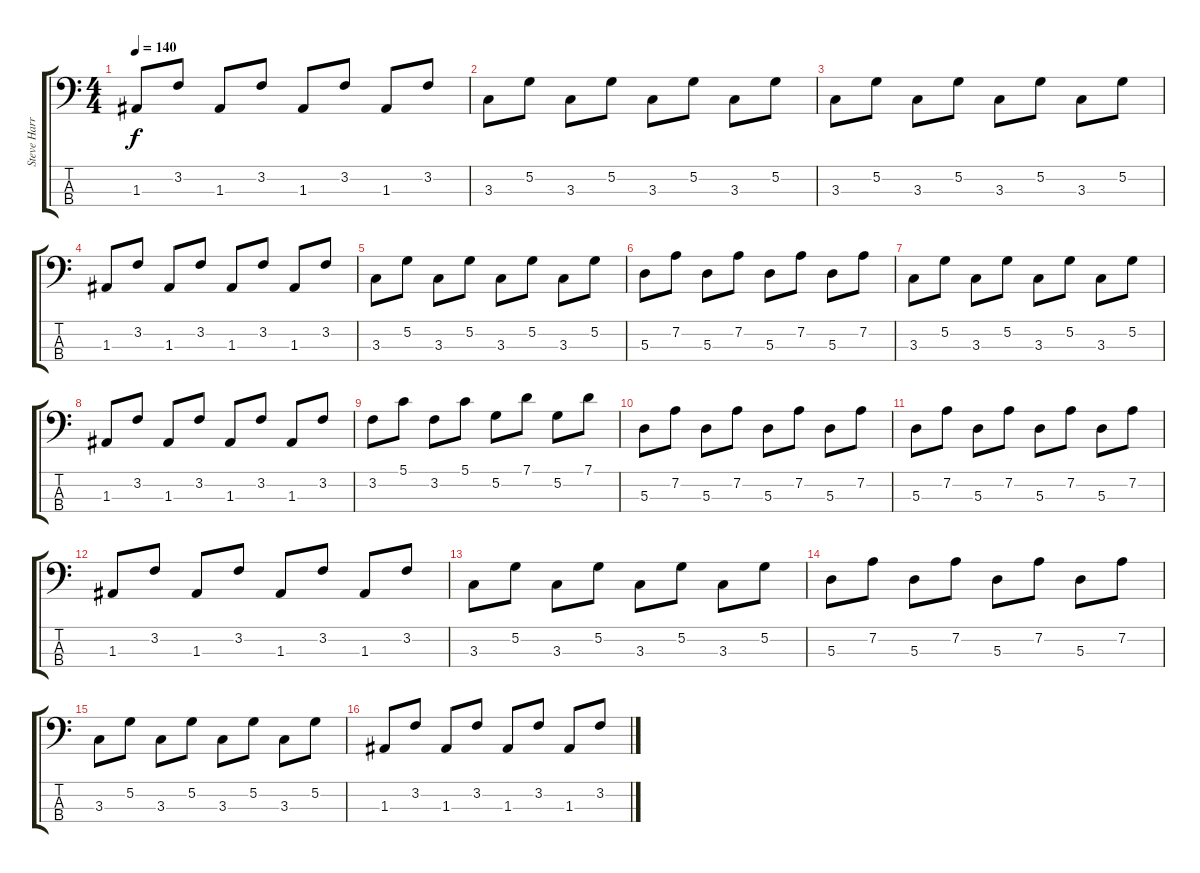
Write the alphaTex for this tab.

\track ("Steve Harris" "Steve Harr") {instrument electricbassfinger}
\staff {score tabs}
\tuning (G2 D2 A1 E1) {hide}
\ts (4 4)
\tempo 140
\clef f4
\ks c
1.3.8{dy f} 3.2.8 1.3.8 3.2.8 1.3.8 3.2.8 1.3.8 3.2.8 |
3.3.8 5.2.8 3.3.8 5.2.8 3.3.8 5.2.8 3.3.8 5.2.8 |
3.3.8 5.2.8 3.3.8 5.2.8 3.3.8 5.2.8 3.3.8 5.2.8 |
1.3.8 3.2.8 1.3.8 3.2.8 1.3.8 3.2.8 1.3.8 3.2.8 |
3.3.8 5.2.8 3.3.8 5.2.8 3.3.8 5.2.8 3.3.8 5.2.8 |
5.3.8 7.2.8 5.3.8 7.2.8 5.3.8 7.2.8 5.3.8 7.2.8 |
3.3.8 5.2.8 3.3.8 5.2.8 3.3.8 5.2.8 3.3.8 5.2.8 |
1.3.8 3.2.8 1.3.8 3.2.8 1.3.8 3.2.8 1.3.8 3.2.8 |
3.2.8 5.1.8 3.2.8 5.1.8 5.2.8 7.1.8 5.2.8 7.1.8 |
5.3.8 7.2.8 5.3.8 7.2.8 5.3.8 7.2.8 5.3.8 7.2.8 |
5.3.8 7.2.8 5.3.8 7.2.8 5.3.8 7.2.8 5.3.8 7.2.8 |
1.3.8 3.2.8 1.3.8 3.2.8 1.3.8 3.2.8 1.3.8 3.2.8 |
3.3.8 5.2.8 3.3.8 5.2.8 3.3.8 5.2.8 3.3.8 5.2.8 |
5.3.8 7.2.8 5.3.8 7.2.8 5.3.8 7.2.8 5.3.8 7.2.8 |
3.3.8 5.2.8 3.3.8 5.2.8 3.3.8 5.2.8 3.3.8 5.2.8 |
1.3.8 3.2.8 1.3.8 3.2.8 1.3.8 3.2.8 1.3.8 3.2.8
